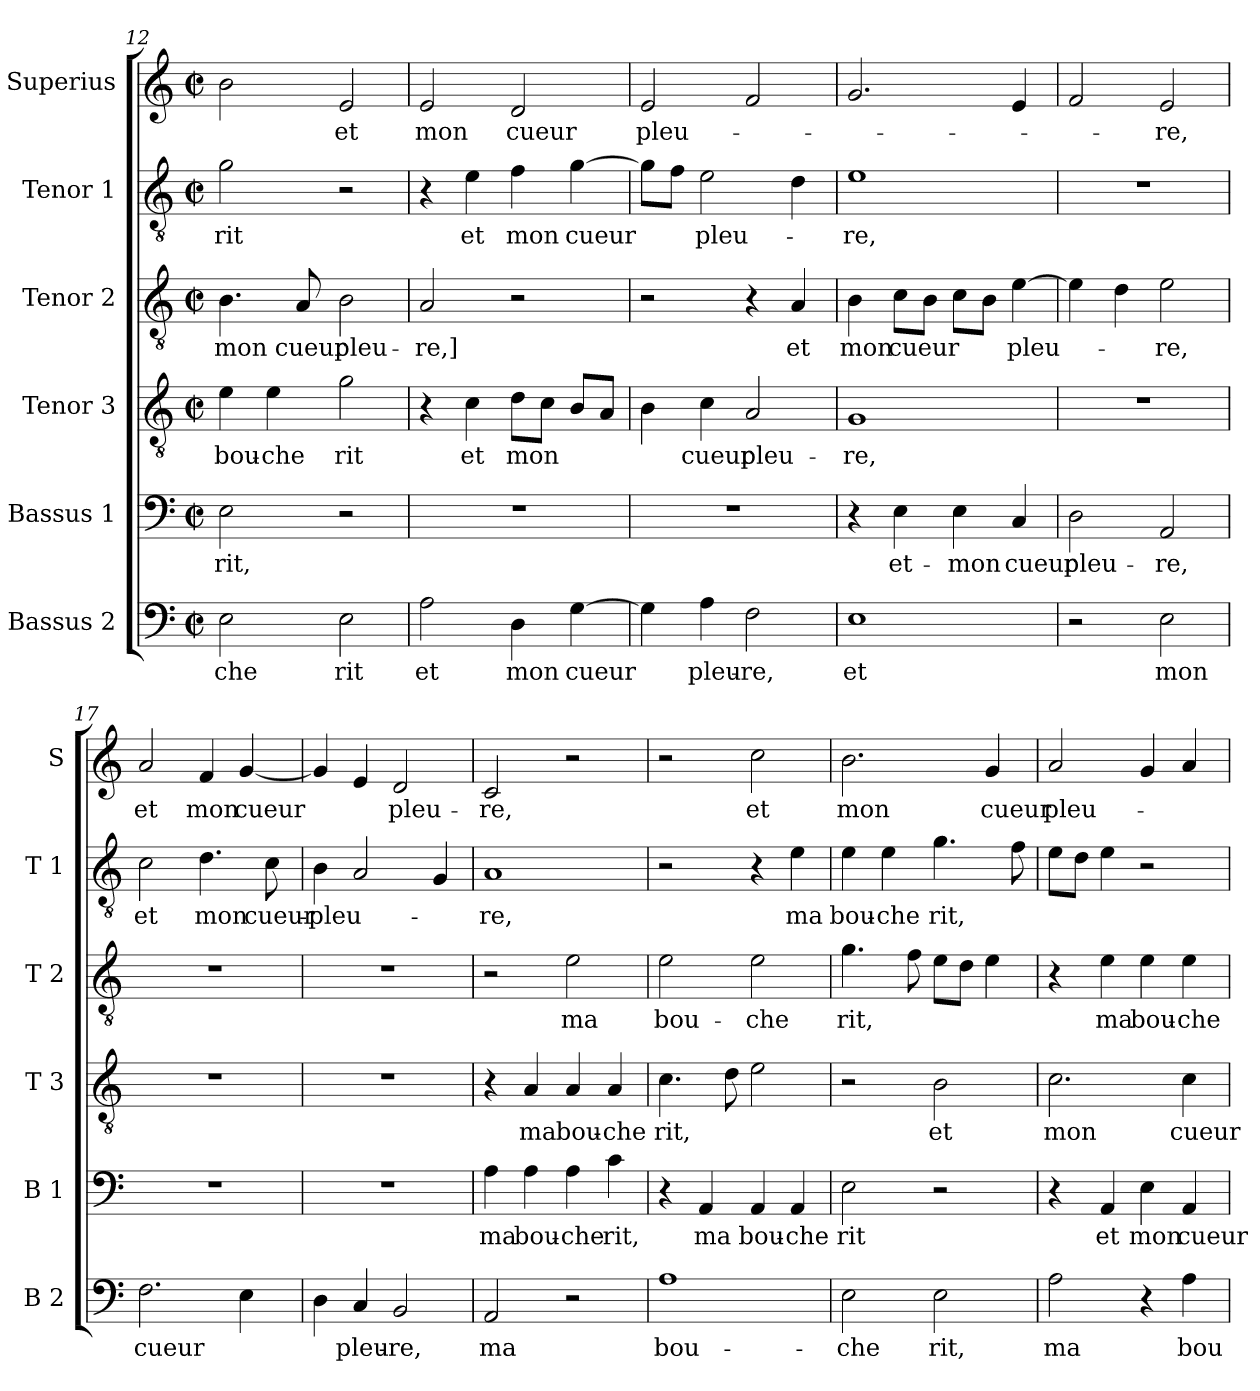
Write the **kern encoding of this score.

**kern	**text	**kern	**text	**kern	**text	**kern	**text	**kern	**text	**kern	**text
*part6	*part6	*part5	*part5	*part4	*part4	*part3	*part3	*part2	*part2	*part1	*part1
*staff6	*staff6	*staff5	*staff5	*staff4	*staff4	*staff3	*staff3	*staff2	*staff2	*staff1	*staff1
*I"Bassus 2	*	*I"Bassus 1	*	*I"Tenor 3	*	*I"Tenor 2	*	*I"Tenor 1	*	*I"Superius	*
*I'B 2	*	*I'B 1	*	*I'T 3	*	*I'T 2	*	*I'T 1	*	*I'S	*
!!LO:PB:g=z
*clefF4	*	*clefF4	*	*clefGv2	*	*clefGv2	*	*clefGv2	*	*clefG2	*
*k[]	*	*k[]	*	*k[]	*	*k[]	*	*k[]	*	*k[]	*
*M2/2	*	*M2/2	*	*M2/2	*	*M2/2	*	*M2/2	*	*M2/2	*
*met(c|)	*	*met(c|)	*	*met(c|)	*	*met(c|)	*	*met(c|)	*	*met(c|)	*
=12	=12	=12	=12	=12	=12	=12	=12	=12	=12	=12	=12
!	!LO:LY:b	!	!LO:LY:b	!	!LO:LY:b	!	!LO:LY:b	!	!LO:LY:b	!	!
2E\	-che	2E\	rit,	4e\	bou-	4.B\	mon	2g\	rit	2b\	.
!	!	!	!	!	!LO:LY:b	!	!	!	!	!	!
.	.	.	.	4e\	-che	.	.	.	.	.	.
!	!	!	!	!	!	!	!LO:LY:b	!	!	!	!
.	.	.	.	.	.	8A/	cueur	.	.	.	.
!	!LO:LY:b	!	!	!	!LO:LY:b	!	!LO:LY:b	!	!	!	!LO:LY:b
2E\	rit	2r	.	2g\	rit	2B\	pleu-	2r	.	2e/	et
=13	=13	=13	=13	=13	=13	=13	=13	=13	=13	=13	=13
!	!LO:LY:b	!	!	!	!	!	!LO:LY:b	!	!	!	!LO:LY:b
2A\	et	1r	.	4r	.	2A/	-re,]	4r	.	2e/	mon
!	!	!	!	!	!LO:LY:b	!	!	!	!LO:LY:b	!	!
.	.	.	.	4c\	et	.	.	4e\	et	.	.
!	!LO:LY:b	!	!	!	!LO:LY:b	!	!	!	!LO:LY:b	!	!LO:LY:b
4D\	mon	.	.	8d\L	mon	2r	.	4f\	mon	2d/	cueur
.	.	.	.	8c\J	.	.	.	.	.	.	.
!	!LO:LY:b	!	!	!	!	!	!	!	!LO:LY:b	!	!
[4G\	cueur	.	.	8B/L	.	.	.	[4g\	cueur	.	.
.	.	.	.	8A/J	.	.	.	.	.	.	.
=14	=14	=14	=14	=14	=14	=14	=14	=14	=14	=14	=14
!	!	!	!	!	!	!	!	!	!	!	!LO:LY:b
4G\]	.	1r	.	4B\	.	2r	.	8g\L]	.	2e/	pleu-
.	.	.	.	.	.	.	.	8f\J	.	.	.
!	!LO:LY:b	!	!	!	!LO:LY:b	!	!	!	!LO:LY:b	!	!
4A\	pleu-	.	.	4c\	cueur	.	.	2e\	pleu-	.	.
!	!LO:LY:b	!	!	!	!LO:LY:b	!	!	!	!	!	!
2F\	-re,	.	.	2A/	pleu-	4r	.	.	.	2f/	.
!	!	!	!	!	!	!	!LO:LY:b	!	!	!	!
.	.	.	.	.	.	4A/	et	4d\	.	.	.
=15	=15	=15	=15	=15	=15	=15	=15	=15	=15	=15	=15
!	!LO:LY:b	!	!	!	!LO:LY:b	!	!LO:LY:b	!	!LO:LY:b	!	!
1E	et	4r	.	1G	-re,	4B\	mon	1e	-re,	2.g/	.
!	!	!	!LO:LY:b	!	!	!	!LO:LY:b	!	!	!	!
.	.	4E\	et-	.	.	8c\L	cueur	.	.	.	.
.	.	.	.	.	.	8B\J	.	.	.	.	.
!	!	!	!LO:LY:b	!	!	!	!	!	!	!	!
.	.	4E\	-mon	.	.	8c\L	.	.	.	.	.
.	.	.	.	.	.	8B\J	.	.	.	.	.
!	!	!	!LO:LY:b	!	!	!	!LO:LY:b	!	!	!	!
.	.	4C/	cueur	.	.	[4e\	pleu-	.	.	4e/	.
=16	=16	=16	=16	=16	=16	=16	=16	=16	=16	=16	=16
!	!	!	!LO:LY:b	!	!	!	!	!	!	!	!
2r	.	2D\	pleu-	1r	.	4e\]	.	1r	.	2f/	.
.	.	.	.	.	.	4d\	.	.	.	.	.
!	!LO:LY:b	!	!LO:LY:b	!	!	!	!LO:LY:b	!	!	!	!LO:LY:b
2E\	mon	2AA/	-re,	.	.	2e\	-re,	.	.	2e/	-re,
=17	=17	=17	=17	=17	=17	=17	=17	=17	=17	=17	=17
!	!LO:LY:b	!	!	!	!	!	!	!	!LO:LY:b	!	!LO:LY:b
2.F\	cueur	1r	.	1r	.	1r	.	2c\	et	2a/	et
!	!	!	!	!	!	!	!	!	!LO:LY:b	!	!LO:LY:b
.	.	.	.	.	.	.	.	4.d\	mon	4f/	mon
!	!	!	!	!	!	!	!	!	!	!	!LO:LY:b
4E\	.	.	.	.	.	.	.	.	.	[4g/	cueur
!	!	!	!	!	!	!	!	!	!LO:LY:b	!	!
.	.	.	.	.	.	.	.	8c\	cueur-	.	.
!!LO:LB:g=z
=18	=18	=18	=18	=18	=18	=18	=18	=18	=18	=18	=18
!	!	!	!	!	!	!	!	!	!LO:LY:b	!	!
4D\	.	1r	.	1r	.	1r	.	4B\	-pleu-	4g/]	.
!	!LO:LY:b	!	!	!	!	!	!	!	!	!	!
4C/	pleu-	.	.	.	.	.	.	2A/	.	4e/	.
!	!LO:LY:b	!	!	!	!	!	!	!	!	!	!LO:LY:b
2BB/	-re,	.	.	.	.	.	.	.	.	2d/	pleu-
.	.	.	.	.	.	.	.	4G/	.	.	.
=19	=19	=19	=19	=19	=19	=19	=19	=19	=19	=19	=19
!	!LO:LY:b	!	!LO:LY:b	!	!	!	!	!	!LO:LY:b	!	!LO:LY:b
2AA/	ma	4A\	ma	4r	.	2r	.	1A	-re,	2c/	-re,
!	!	!	!LO:LY:b	!	!LO:LY:b	!	!	!	!	!	!
.	.	4A\	bou-	4A/	ma	.	.	.	.	.	.
!	!	!	!LO:LY:b	!	!LO:LY:b	!	!LO:LY:b	!	!	!	!
2r	.	4A\	-che	4A/	bou-	2e\	ma	.	.	2r	.
!	!	!	!LO:LY:b	!	!LO:LY:b	!	!	!	!	!	!
.	.	4c\	rit,	4A/	-che	.	.	.	.	.	.
=20	=20	=20	=20	=20	=20	=20	=20	=20	=20	=20	=20
!	!LO:LY:b	!	!	!	!LO:LY:b	!	!LO:LY:b	!	!	!	!
1A	bou-	4r	.	4.c\	rit,	2e\	bou-	2r	.	2r	.
!	!	!	!LO:LY:b	!	!	!	!	!	!	!	!
.	.	4AA/	ma	.	.	.	.	.	.	.	.
.	.	.	.	8d\	.	.	.	.	.	.	.
!	!	!	!LO:LY:b	!	!	!	!LO:LY:b	!	!	!	!LO:LY:b
.	.	4AA/	bou-	2e\	.	2e\	-che	4r	.	2cc\	et
!	!	!	!LO:LY:b	!	!	!	!	!	!LO:LY:b	!	!
.	.	4AA/	-che	.	.	.	.	4e\	ma	.	.
=21	=21	=21	=21	=21	=21	=21	=21	=21	=21	=21	=21
!	!LO:LY:b	!	!LO:LY:b	!	!	!	!LO:LY:b	!	!LO:LY:b	!	!LO:LY:b
2E\	-che	2E\	rit	2r	.	4.g\	rit,	4e\	bou-	2.b\	mon
!	!	!	!	!	!	!	!	!	!LO:LY:b	!	!
.	.	.	.	.	.	.	.	4e\	-che	.	.
.	.	.	.	.	.	8f\	.	.	.	.	.
!	!LO:LY:b	!	!	!	!LO:LY:b	!	!	!	!LO:LY:b	!	!
2E\	rit,	2r	.	2B\	et	8e\L	.	4.g\	rit,	.	.
.	.	.	.	.	.	8d\J	.	.	.	.	.
!	!	!	!	!	!	!	!	!	!	!	!LO:LY:b
.	.	.	.	.	.	4e\	.	.	.	4g/	cueur
.	.	.	.	.	.	.	.	8f\	.	.	.
=22	=22	=22	=22	=22	=22	=22	=22	=22	=22	=22	=22
!	!LO:LY:b	!	!	!	!LO:LY:b	!	!	!	!	!	!LO:LY:b
2A\	ma	4r	.	2.c\	mon	4r	.	8e\L	.	2a/	pleu-
.	.	.	.	.	.	.	.	8d\J	.	.	.
!	!	!	!LO:LY:b	!	!	!	!LO:LY:b	!	!	!	!
.	.	4AA/	et	.	.	4e\	ma	4e\	.	.	.
!	!	!	!LO:LY:b	!	!	!	!LO:LY:b	!	!	!	!
4r	.	4E\	mon	.	.	4e\	bou-	2r	.	4g/	.
!	!LO:LY:b	!	!LO:LY:b	!	!LO:LY:b	!	!LO:LY:b	!	!	!	!
4A\	bou-	4AA/	cueur	4c\	cueur	4e\	-che	.	.	4a/	.
=	=	=	=	=	=	=	=	=	=	=	=
*-	*-	*-	*-	*-	*-	*-	*-	*-	*-	*-	*-
